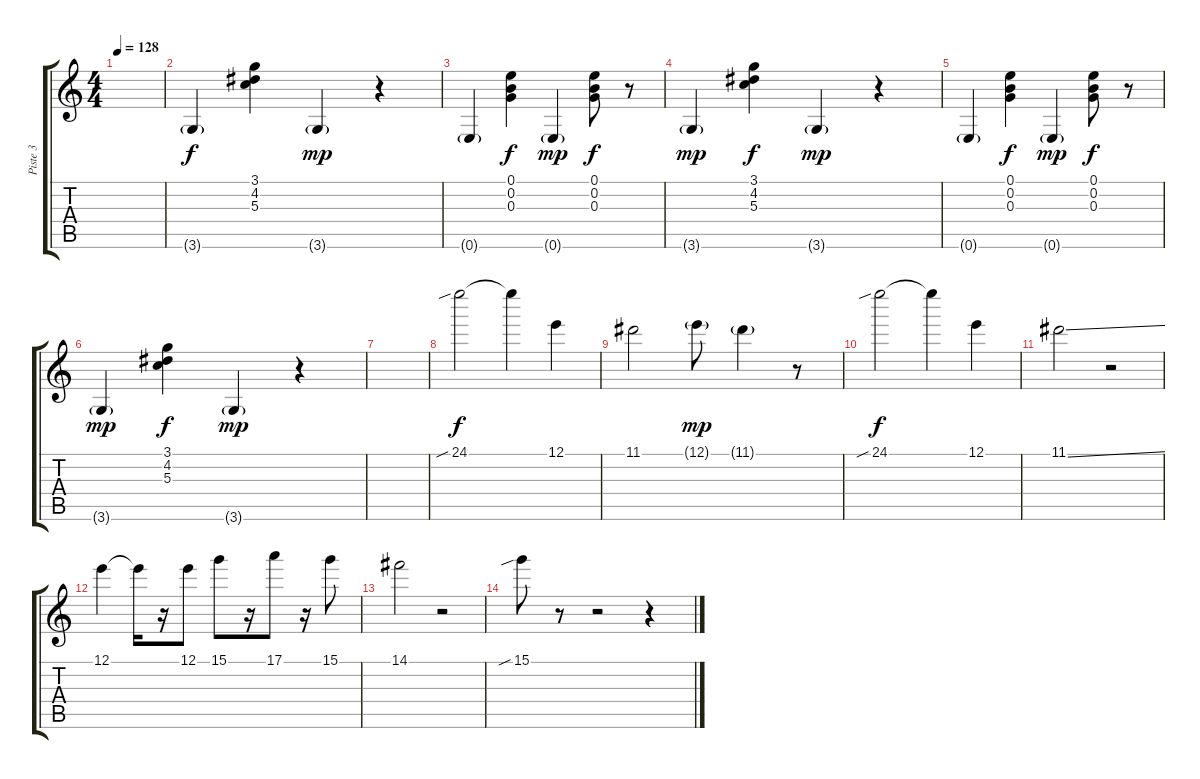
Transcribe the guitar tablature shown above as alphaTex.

\track ("Piste 3" "Piste 3") {instrument overdrivenguitar}
\staff {score tabs}
\tuning (E4 B3 G3 D3 A2 E2) {hide}
\ts (4 4)
\tempo 128
\clef g2
\ks c
|
3.6{g}.4 (3.1 4.2 5.3).4{dy f} 3.6{g}.4{dy mp} r.4 |
0.6{g}.4 (0.1 0.2 0.3).4{dy f} 0.6{g}.4{dy mp} (0.1 0.2 0.3).8{dy f} r.8 |
3.6{g}.4{dy mp} (3.1 4.2 5.3).4{dy f} 3.6{g}.4{dy mp} r.4 |
0.6{g}.4 (0.1 0.2 0.3).4{dy f} 0.6{g}.4{dy mp} (0.1 0.2 0.3).8{dy f} r.8 |
3.6{g}.4{dy mp} (3.1 4.2 5.3).4{dy f} 3.6{g}.4{dy mp} r.4 |
|
24.1{sib}.2{dy f volume 12 balance 13} 24.1{t}.4 12.1.4 |
11.1.2 12.1{g}.8{dy mp} 11.1{g}.4 r.8 |
24.1{sib}.2{dy f} 24.1{t}.4 12.1.4 |
11.1{ss}.2 r.2 |
12.1.4 12.1{t}.16 r.16 12.1.8 15.1.8 r.16 17.1.8 r.16 15.1.8 |
14.1.2 r.2 |
15.1{sib}.8 r.8 r.2 r.4
